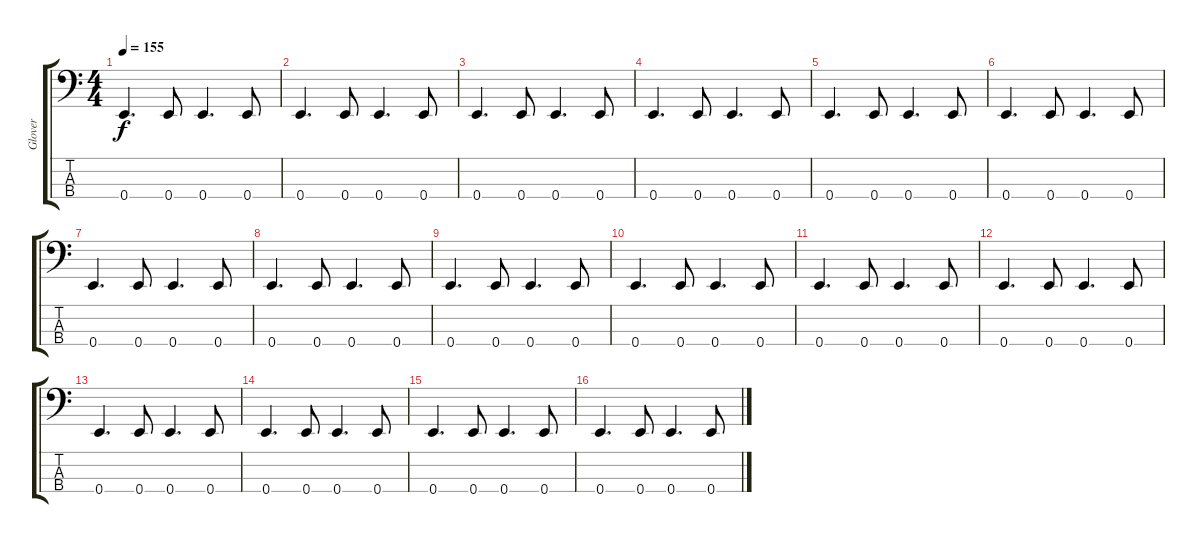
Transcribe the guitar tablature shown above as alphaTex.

\track ("Glover" "Glover") {instrument electricbassfinger}
\staff {score tabs}
\tuning (G2 D2 A1 E1) {hide}
\ts (4 4)
\tempo 155
\clef f4
\ks c
0.4.4{d dy f} 0.4.8 0.4.4{d} 0.4.8 |
0.4.4{d} 0.4.8 0.4.4{d} 0.4.8 |
0.4.4{d} 0.4.8 0.4.4{d} 0.4.8 |
0.4.4{d} 0.4.8 0.4.4{d} 0.4.8 |
0.4.4{d} 0.4.8 0.4.4{d} 0.4.8 |
0.4.4{d} 0.4.8 0.4.4{d} 0.4.8 |
0.4.4{d} 0.4.8 0.4.4{d} 0.4.8 |
0.4.4{d} 0.4.8 0.4.4{d} 0.4.8 |
0.4.4{d} 0.4.8 0.4.4{d} 0.4.8 |
0.4.4{d} 0.4.8 0.4.4{d} 0.4.8 |
0.4.4{d} 0.4.8 0.4.4{d} 0.4.8 |
0.4.4{d} 0.4.8 0.4.4{d} 0.4.8 |
0.4.4{d} 0.4.8 0.4.4{d} 0.4.8 |
0.4.4{d} 0.4.8 0.4.4{d} 0.4.8 |
0.4.4{d} 0.4.8 0.4.4{d} 0.4.8 |
0.4.4{d} 0.4.8 0.4.4{d} 0.4.8
